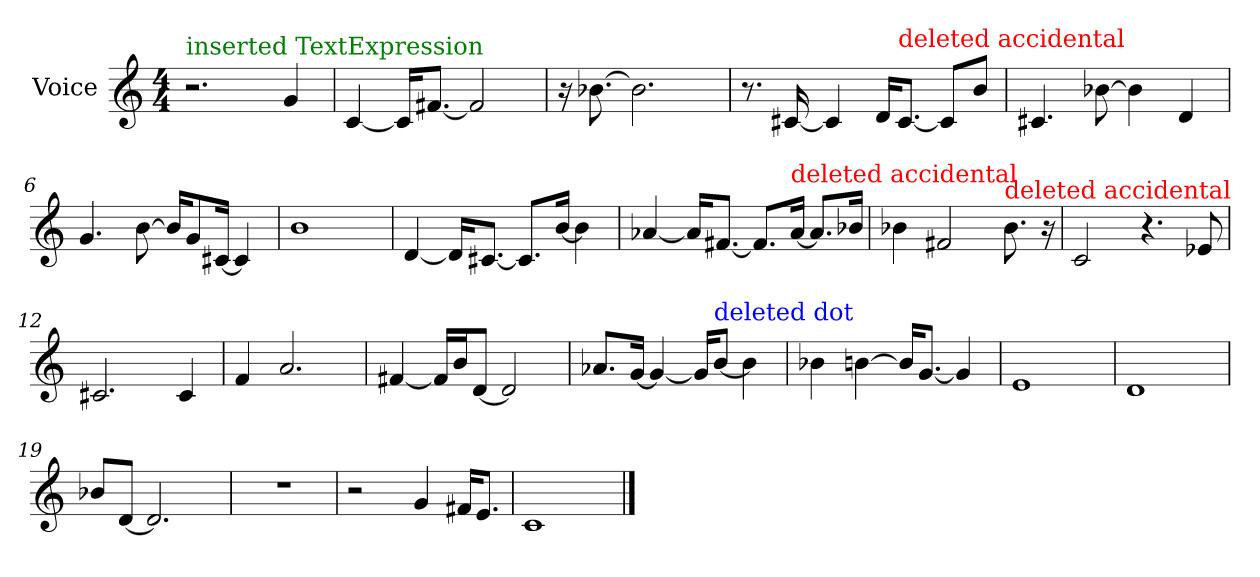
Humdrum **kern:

**kern
*part1
*staff1
*I"Voice
*I'Voice
*clefG2
*M4/4
=1
!LO:TX:color=#008000:t=inserted TextExpression
2.rcc
4g/
=2
[<4c/
16c/KL]
[<8.f#X/J
2f#/]
=3
16ra
[>8.b-X\
2.b-\]
=4
8.r
[<16c#X/
4c#/]
16d/KL
!LO:TX:color=#FF0000:t=deleted accidental
[<8.c#i/J
8c#/L]
8b/J
=5
4.c#X/
[>8b-X\
4b-\]
4d/
=6
4.g/
[>8b\
16b/KL]
8g/
[<16c#X/Jk
4c#/]
=7
1b
!!LO:LB:g=z
=8
[<4d/
16d/KL]
[<8.c#X/J
8.c#/L]
[>16b/Jk
4b\]
=9
[<4a-X/
16a-/KL]
[<8.f#X/J
8.f#/L]
!LO:TX:color=#FF0000:t=deleted accidental
[<16a-i/Jk
8.a-/L]
16b-X/Jk
=10
4b-X\
2f#X/
!LO:TX:color=#FF0000:t=deleted accidental
8.b-i\
16ra
=11
2c/
4.r
8e-X/
=12
2.c#X/
4c#/
=13
4f/
2.a/
=14
[<4f#X/
16f#/LL]
16b/J
[<8d/J
2d/]
!!LO:LB:g=z
=15
8.a-X/L
[<16g/Jk
4g/_
16g/KL]
!LO:TX:color=#0000FF:t=deleted dot
[>8bj/J
4b\]
=16
4b-X\
[>4bn\
16b/KL]
[<8.g/J
4g/]
=17
1e
=18
1d
=19
8b-X/L
[<8d/J
2.d/]
=20
1rdd
=21
2rcc
4g/
16f#X/KL
8.e/J
=22
1c
==
*-
